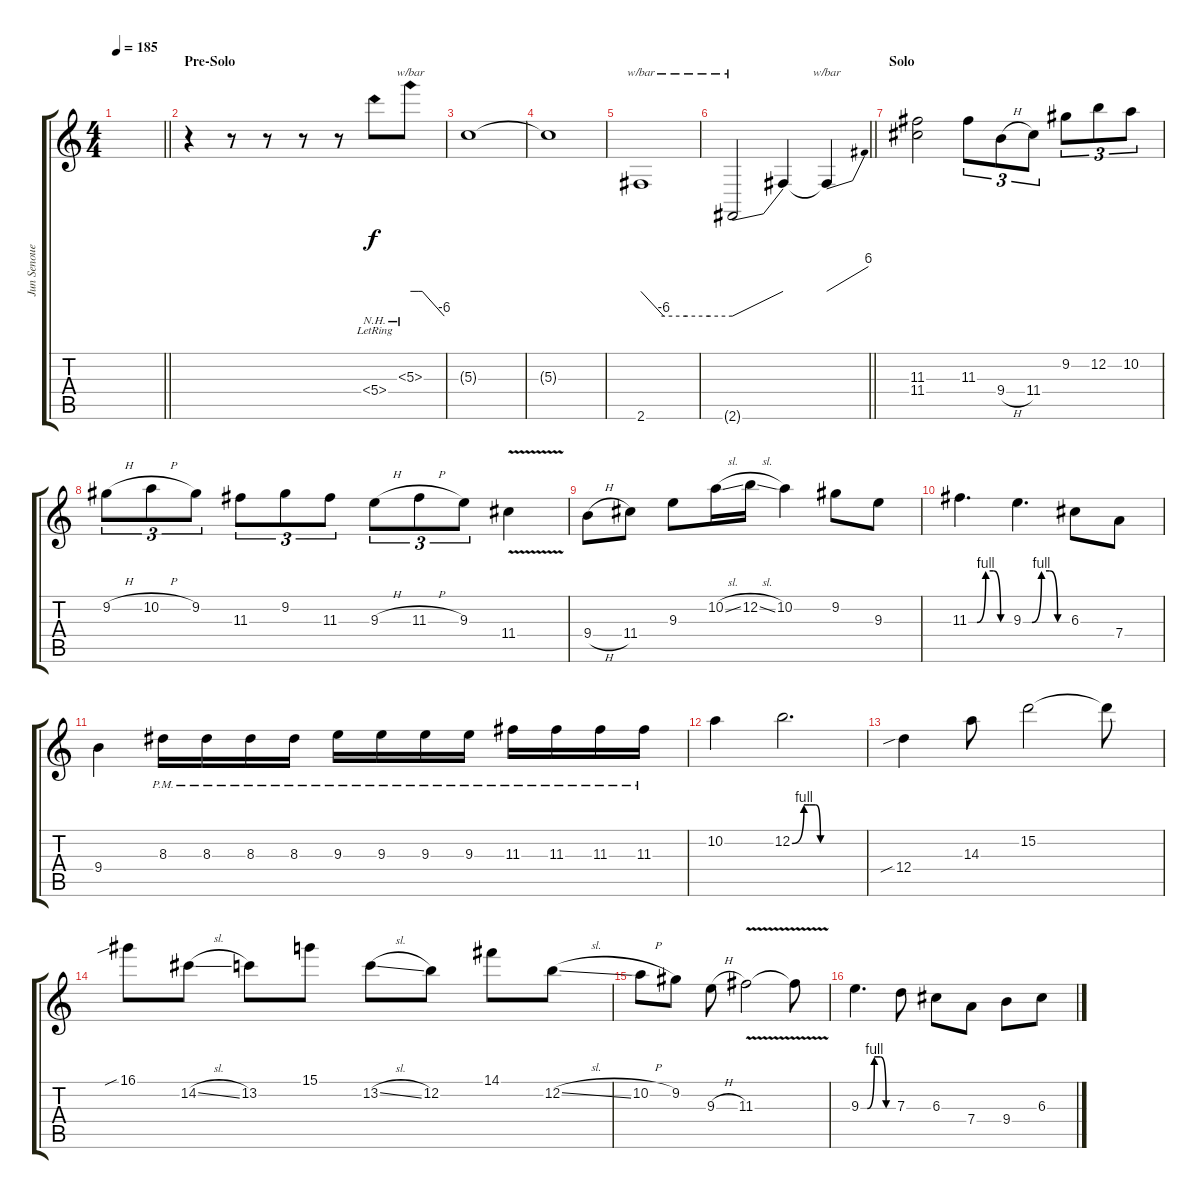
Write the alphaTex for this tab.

\track ("Jun Senoue (Lead)" "Jun Senoue") {instrument distortionguitar}
\staff {score tabs}
\tuning (E4 B3 G3 D3 A2 E2) {hide}
\ts (4 4)
\tempo 185
\clef g2
\barLineRight lightlight
\ks c
|
\section ("" "Pre-Solo")
r.4 r.8 r.8 r.8 r.8 5.4{nh lr}.8 5.3{nh}.8{tbe (custom default 0 0 10 0 15 0 21 0 60 -24)} |
5.3{t}.1 |
5.3{t}.1 |
2.6.1{tbe (custom default 0 0 15 -24 30 -24 45 -24 60 -24)} |
\barLineRight lightlight
2.6{t}.2{tbe (dive default 0 -24 60 0)} 2.6{t}.4 2.6{t}.4{tbe (dive default 0 0 60 24)} |
\section ("" "Solo")
(11.3 11.4).2 11.3.8{tu (3 2)} 9.4{h}.8{tu (3 2)} 11.4.8{tu (3 2)} 9.2.8{tu (3 2)} 12.2.8{tu (3 2)} 10.2.8{tu (3 2)} |
9.2{h}.8{tu (3 2)} 10.2{h}.8{tu (3 2)} 9.2.8{tu (3 2)} 11.3.8{tu (3 2)} 9.2.8{tu (3 2)} 11.3.8{tu (3 2)} 9.3{h}.8{tu (3 2)} 11.3{h}.8{tu (3 2)} 9.3.8{tu (3 2)} 11.4{v}.4 |
9.4{h}.8 11.4.8 9.3.8 10.2{sl}.16 12.2{sl}.16 10.2.4 9.2.8 9.3.8 |
11.3{be (custom 0 0 12 0 25 4 36 4 47 0 52 0 60 0)}.4{d} 9.3{be (custom 0 0 12 0 25 4 36 4 47 0 52 0 60 0)}.4{d} 6.3.8 7.4.8 |
9.4.4 8.3{pm}.16 8.3{pm}.16 8.3{pm}.16 8.3{pm}.16 9.3{pm}.16 9.3{pm}.16 9.3{pm}.16 9.3{pm}.16 11.3{pm}.16 11.3{pm}.16 11.3{pm}.16 11.3{pm}.16 |
10.2.4 12.2{be (custom 0 0 10 4 15 4 20 4 24 0 30 0 60 0)}.2{d} |
12.4{sib}.4 14.3.8 15.2.2 15.2{t}.8 |
16.1{sib}.8 14.2{sl}.8 13.2.8 15.1.8 13.2{sl}.8 12.2.8 14.1.8 12.2{sl}.8 |
10.2{h}.8 9.2.8 9.3{h}.8 11.3{v}.2 11.3{t}.8 |
9.3{be (custom 0 0 12 0 25 4 36 4 47 0 52 0 60 0)}.4{d} 7.3.8 6.3.8 7.4.8 9.4.8 6.3.8
